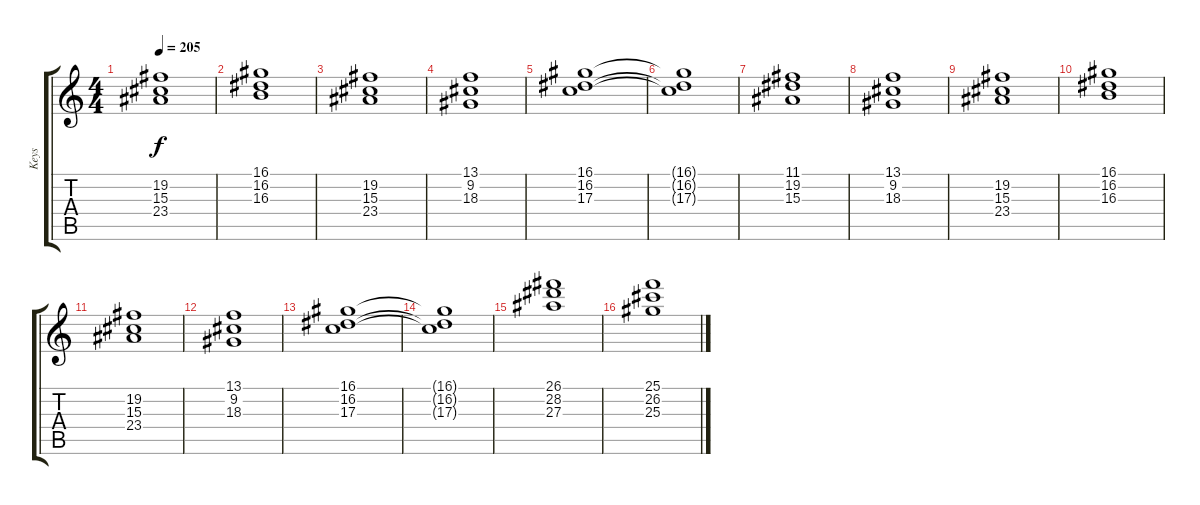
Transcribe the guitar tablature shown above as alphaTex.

\track ("Keys" "Keys") {instrument drawbarorgan}
\staff {score tabs}
\tuning (E4 B3 G3 D3 A2 E2) {hide}
\ts (4 4)
\tempo 205
\clef g2
\ks aminor
(19.2 15.3 23.4).1{dy f} |
(16.1 16.2 16.3).1 |
(19.2 15.3 23.4).1 |
(13.1 9.2 18.3).1 |
(16.1 16.2 17.3).1 |
(16.1{t} 16.2{t} 17.3{t}).1 |
(11.1 19.2 15.3).1 |
(13.1 9.2 18.3).1 |
(19.2 15.3 23.4).1 |
(16.1 16.2 16.3).1 |
(19.2 15.3 23.4).1 |
(13.1 9.2 18.3).1 |
(16.1 16.2 17.3).1 |
(16.1{t} 16.2{t} 17.3{t}).1 |
(26.1 28.2 27.3).1{instrument rockorgan} |
(25.1 26.2 25.3).1
